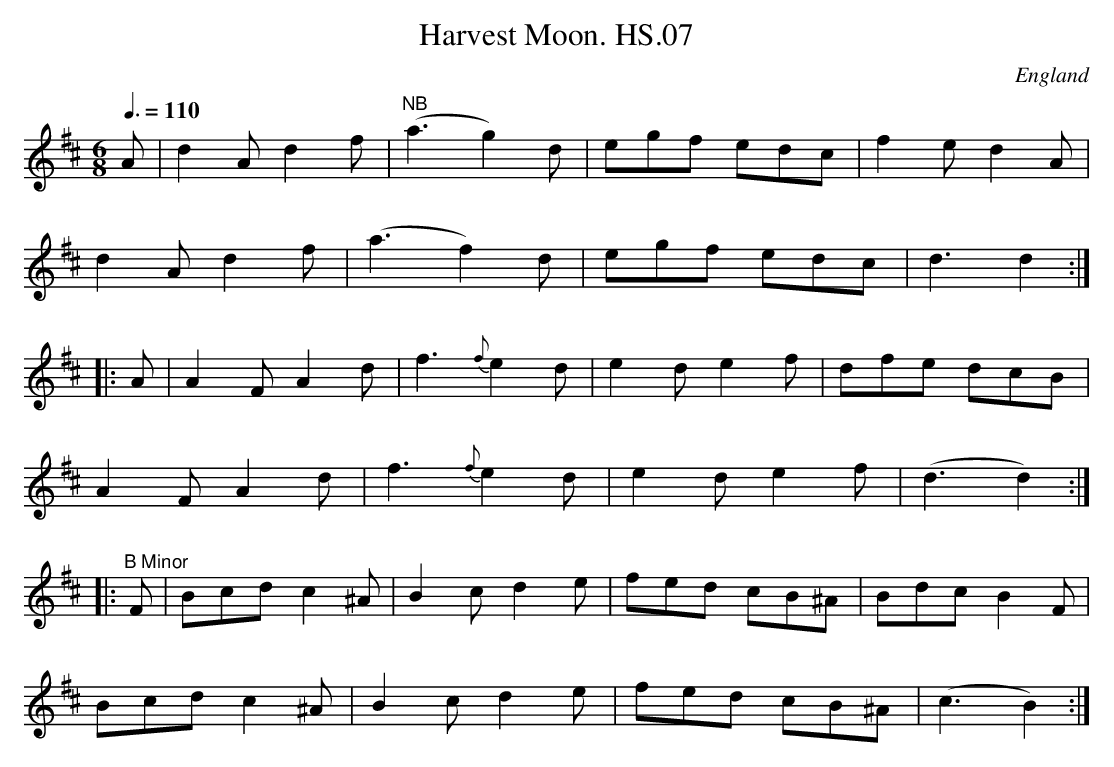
X:1
T:Harvest Moon. HS.07
M:6/8
L:1.8
Q:3/8=110
O:England
notC:"A Set of Quadrilles,No1"
K:D major
A|d2Ad2f|"NB"(a3g2)d|egf edc|f2ed2A|!
d2Ad2f|(a3f2)d|egf edc|d3d2:|!
|:A|A2FA2d|f3{f}e2d|e2de2f|dfe dcB|!
A2FA2d|f3{f}e2d|e2de2f|(d3d2):|!
K:B Minor
|:"^B Minor"
F|Bcd c2^A|B2cd2e|fed cB^A|BdcB2F|!
Bcdc2^A|B2cd2e|fed cB^A|(c3B2):|
